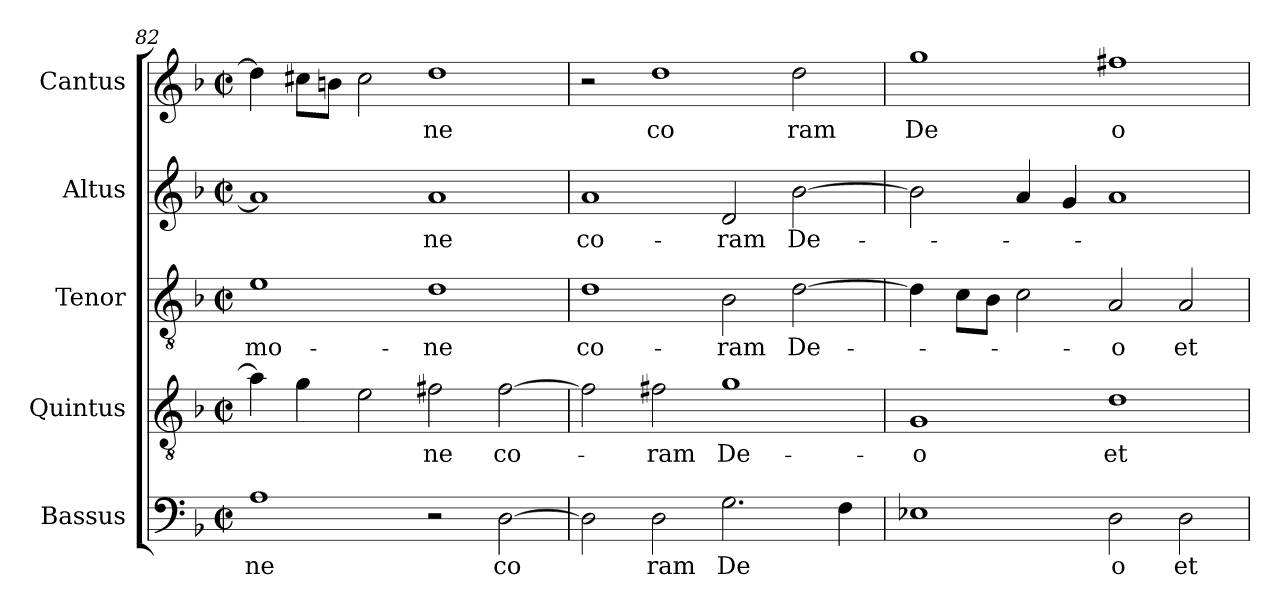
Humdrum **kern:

**kern	**text	**kern	**text	**kern	**text	**kern	**text	**kern	**text
*part5	*part5	*part4	*part4	*part3	*part3	*part2	*part2	*part1	*part1
*staff5	*staff5	*staff4	*staff4	*staff3	*staff3	*staff2	*staff2	*staff1	*staff1
*I"Bassus	*	*I"Quintus	*	*I"Tenor	*	*I"Altus	*	*I"Cantus	*
*clefF4	*	*clefGv2	*	*clefGv2	*	*clefG2	*	*clefG2	*
*k[b-]	*	*k[b-]	*	*k[b-]	*	*k[b-]	*	*k[b-]	*
*F:	*	*F:	*	*F:	*	*F:	*	*F:	*
*M2/2	*	*M2/2	*	*M2/2	*	*M2/2	*	*M2/2	*
*met(c|)	*	*met(c|)	*	*met(c|)	*	*met(c|)	*	*met(c|)	*
=82	=82	=82	=82	=82	=82	=82	=82	=82	=82
!	!LO:LY:b:cj	!	!	!	!LO:LY:b:cj	!	!	!	!
1A	ne	4a\]	.	1e	-mo-	1a]	.	4dd\]	.
.	.	4g\	.	.	.	.	.	8cc#\L	.
.	.	.	.	.	.	.	.	8b\J	.
.	.	2e\	.	.	.	.	.	2cc#\	.
!	!	!	!LO:LY:b:cj	!	!LO:LY:b:cj	!	!LO:LY:b:cj	!	!LO:LY:b:cj
2r	.	2f#X\	-ne	1d	-ne	1a	-ne	1dd	ne
!	!LO:LY:b:cj	!	!LO:LY:b:cj	!	!	!	!	!	!
[>2D\	co	[>2f#\	co-	.	.	.	.	.	.
=83	=83	=83	=83	=83	=83	=83	=83	=83	=83
!	!	!	!	!	!LO:LY:b:cj	!	!LO:LY:b:cj	!	!
2D\]	.	2f#\]	.	1d	co-	1a	co-	2r	.
!	!LO:LY:b:cj	!	!LO:LY:b:cj	!	!	!	!	!	!LO:LY:b:cj
2D\	ram	2f#X\	-ram	.	.	.	.	1dd	co
!	!LO:LY:b	!	!LO:LY:b:cj	!	!LO:LY:b:cj	!	!LO:LY:b:cj	!	!
2.G\	De	1g	De-	2B-\	-ram	2d/	-ram	.	.
!	!	!	!	!	!LO:LY:b	!	!LO:LY:b	!	!LO:LY:b:cj
.	.	.	.	[>2d\	De-	[>2b-\	De-	2dd\	ram
4F\	.	.	.	.	.	.	.	.	.
=84	=84	=84	=84	=84	=84	=84	=84	=84	=84
!	!	!	!LO:LY:b:cj	!	!	!	!	!	!LO:LY:b:cj
1E-X	.	1G	-o	4d\]	.	2b-\]	.	1gg	De
.	.	.	.	8c\L	.	.	.	.	.
.	.	.	.	8B-\J	.	.	.	.	.
.	.	.	.	2c\	.	4a/	.	.	.
.	.	.	.	.	.	4g/	.	.	.
!	!LO:LY:b:cj	!	!LO:LY:b:cj	!	!LO:LY:b:cj	!	!	!	!LO:LY:b:cj
2D\	o	1d	et	2A/	-o	1a	.	1ff#X	o
!	!LO:LY:b:cj	!	!	!	!LO:LY:b:cj	!	!	!	!
2D\	et	.	.	2A/	et	.	.	.	.
=	=	=	=	=	=	=	=	=	=
*-	*-	*-	*-	*-	*-	*-	*-	*-	*-
